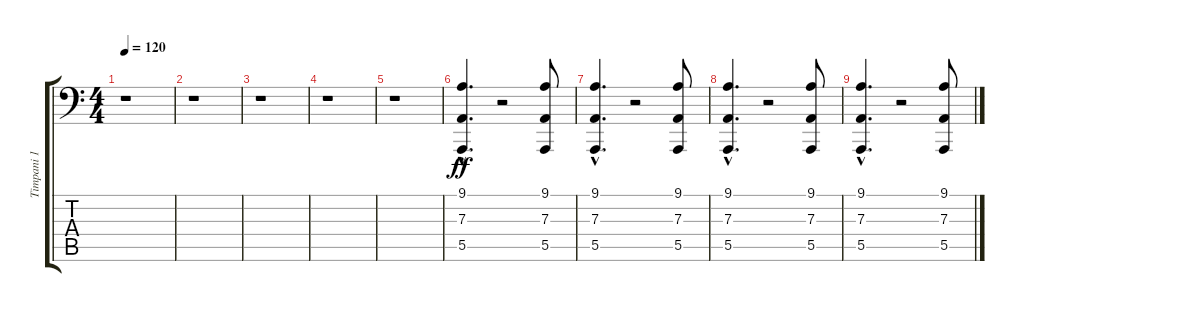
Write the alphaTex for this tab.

\track ("Timpani 1 (Timpani)" "Timpani 1 ") {instrument timpani}
\staff {score tabs}
\tuning (C3 G2 D2 A1 E1 B0) {hide}
\ts (4 4)
\tempo 120
\clef f4
\ks c
r.1{dy ff} |
r.1 |
r.1 |
r.1 |
r.1 |
(9.1{hac} 7.3{hac} 5.5{hac}).4{d instrument taikodrum} r.2 (9.1 7.3 5.5).8 |
(9.1{hac} 7.3{hac} 5.5{hac}).4{d} r.2 (9.1 7.3 5.5).8 |
(9.1{hac} 7.3{hac} 5.5{hac}).4{d} r.2 (9.1 7.3 5.5).8 |
(9.1{hac} 7.3{hac} 5.5{hac}).4{d} r.2 (9.1 7.3 5.5).8
